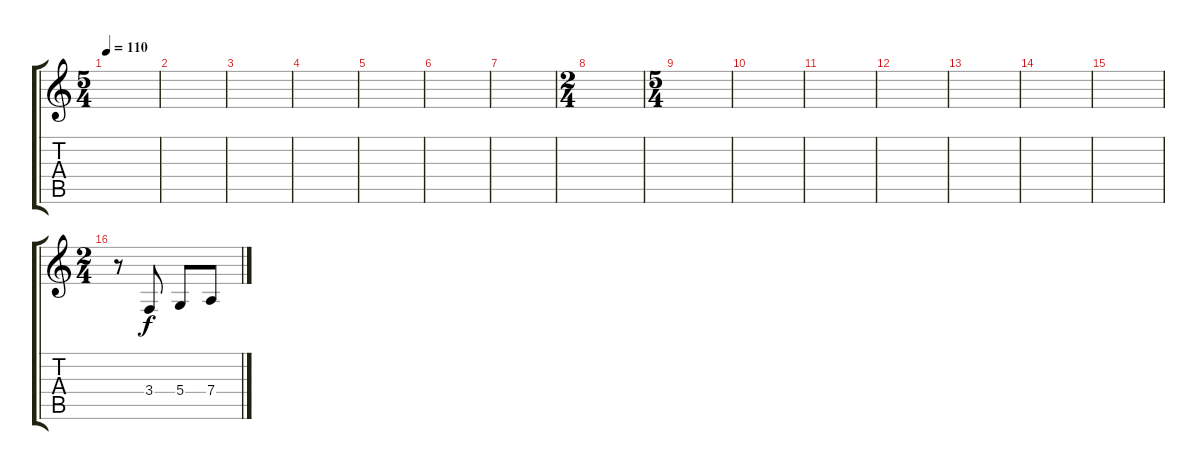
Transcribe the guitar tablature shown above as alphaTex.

\track "" {instrument honkytonkpiano}
\staff {score tabs}
\tuning (E4 B3 G3 D3 A2 E2) {hide}
\ts (5 4)
\tempo 110
\clef g2
\ks c
|
|
|
|
|
|
|
\ts (2 4)
|
\ts (5 4)
|
|
|
|
|
|
|
\ts (2 4)
r.8 3.4.8 5.4.8 7.4.8
